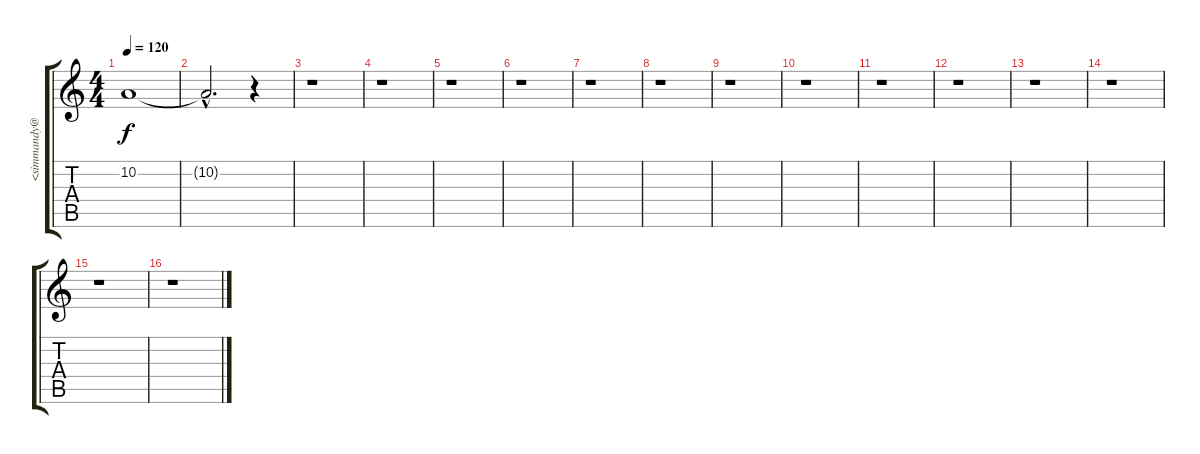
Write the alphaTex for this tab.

\track ("" "<simmandy@") {instrument shakuhachi}
\staff {score tabs}
\tuning (E4 B3 G3 D3 A2 E2) {hide}
\ts (4 4)
\tempo 120
\clef g2
\ks c
10.2{t}.1{dy f} |
10.2{hac t}.2{d} r.4 |
r.1 |
r.1 |
r.1 |
r.1 |
r.1 |
r.1 |
r.1 |
r.1 |
r.1 |
r.1 |
r.1 |
r.1 |
r.1 |
r.1
